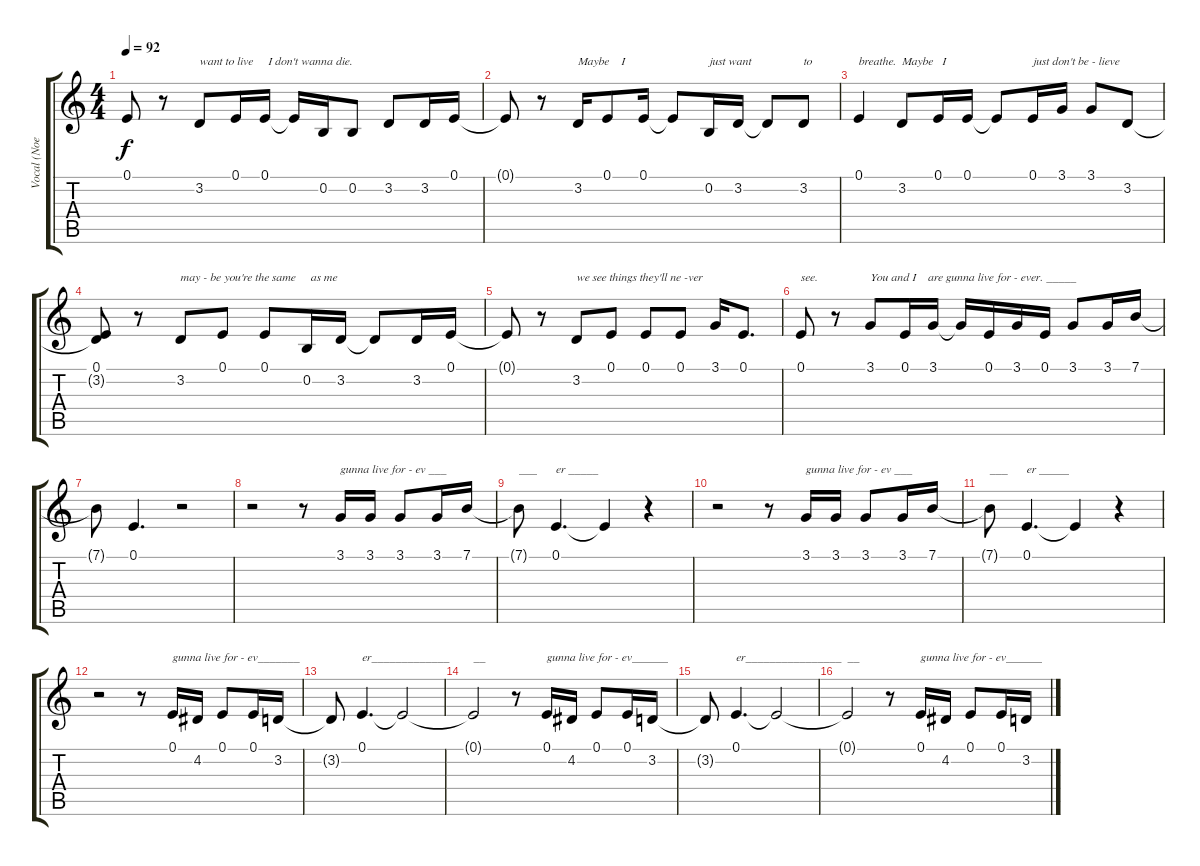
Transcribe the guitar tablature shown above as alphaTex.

\track ("Vocal (Noel)" "Vocal (Noe") {instrument clarinet}
\staff {score tabs}
\tuning (E4 B3 G3 D3 A2 E2) {hide}
\ts (4 4)
\tempo 92
\clef g2
\ks c
0.1{t}.8{dy f} r.8 3.2.8{txt "want to live     I don't wanna die."} 0.1.16 0.1.16 0.1{t}.16 0.2.16 0.2.8 3.2.8 3.2.16 0.1.16 |
0.1{t}.8 r.8 3.2.16{txt "Maybe    I"} 0.1.8 0.1.16 0.1{t}.8 0.2.16{txt "just want"} 3.2.16 3.2{t}.8 3.2.8{txt "to"} |
0.1.4{txt "breathe."} 3.2.8{txt "Maybe   I"} 0.1.16 0.1.16 0.1{t}.8 0.1.16{txt "just don't be - lieve"} 3.1.16 3.1.8 3.2.8 |
(0.1 3.2{t}).8 r.8 3.2.8{txt "may - be you're the same     as me"} 0.1.8 0.1.8 0.2.16 3.2.16 3.2{t}.8 3.2.16 0.1.16 |
0.1{t}.8 r.8 3.2.8{txt "we see things they'll ne -ver"} 0.1.8 0.1.8 0.1.8 3.1.16 0.1.8{d} |
0.1.8{txt "see."} r.8 3.1.8{txt "You and I    are gunna live for - ever. _____" volume 12} 0.1.16 3.1.16 3.1{t}.16 0.1.16 3.1.16 0.1.16 3.1.8 3.1.16 7.1.16 |
7.1{t}.8 0.1.4{d} r.2 |
r.2 r.8 3.1.16{txt "gunna live for - ev ___"} 3.1.16 3.1.8 3.1.16 7.1.16 |
7.1{t}.8{txt "___"} 0.1.4{d txt "er _____"} 0.1{t}.4 r.4 |
r.2 r.8 3.1.16{txt "gunna live for - ev ___"} 3.1.16 3.1.8 3.1.16 7.1.16 |
7.1{t}.8{txt "___"} 0.1.4{d txt "er _____"} 0.1{t}.4 r.4 |
r.2{volume 13} r.8 0.1.16{txt "gunna live for - ev_______"} 4.2.16 0.1.8 0.1.16 3.2.16 |
3.2{t}.8 0.1.4{d txt "er_____________"} 0.1{t}.2 |
0.1{t}.2{txt "__"} r.8 0.1.16{txt "gunna live for - ev______"} 4.2.16 0.1.8 0.1.16 3.2.16 |
3.2{t}.8 0.1.4{d txt "er________________"} 0.1{t}.2 |
0.1{t}.2{txt "__"} r.8 0.1.16{txt "gunna live for - ev______"} 4.2.16 0.1.8 0.1.16 3.2.16
